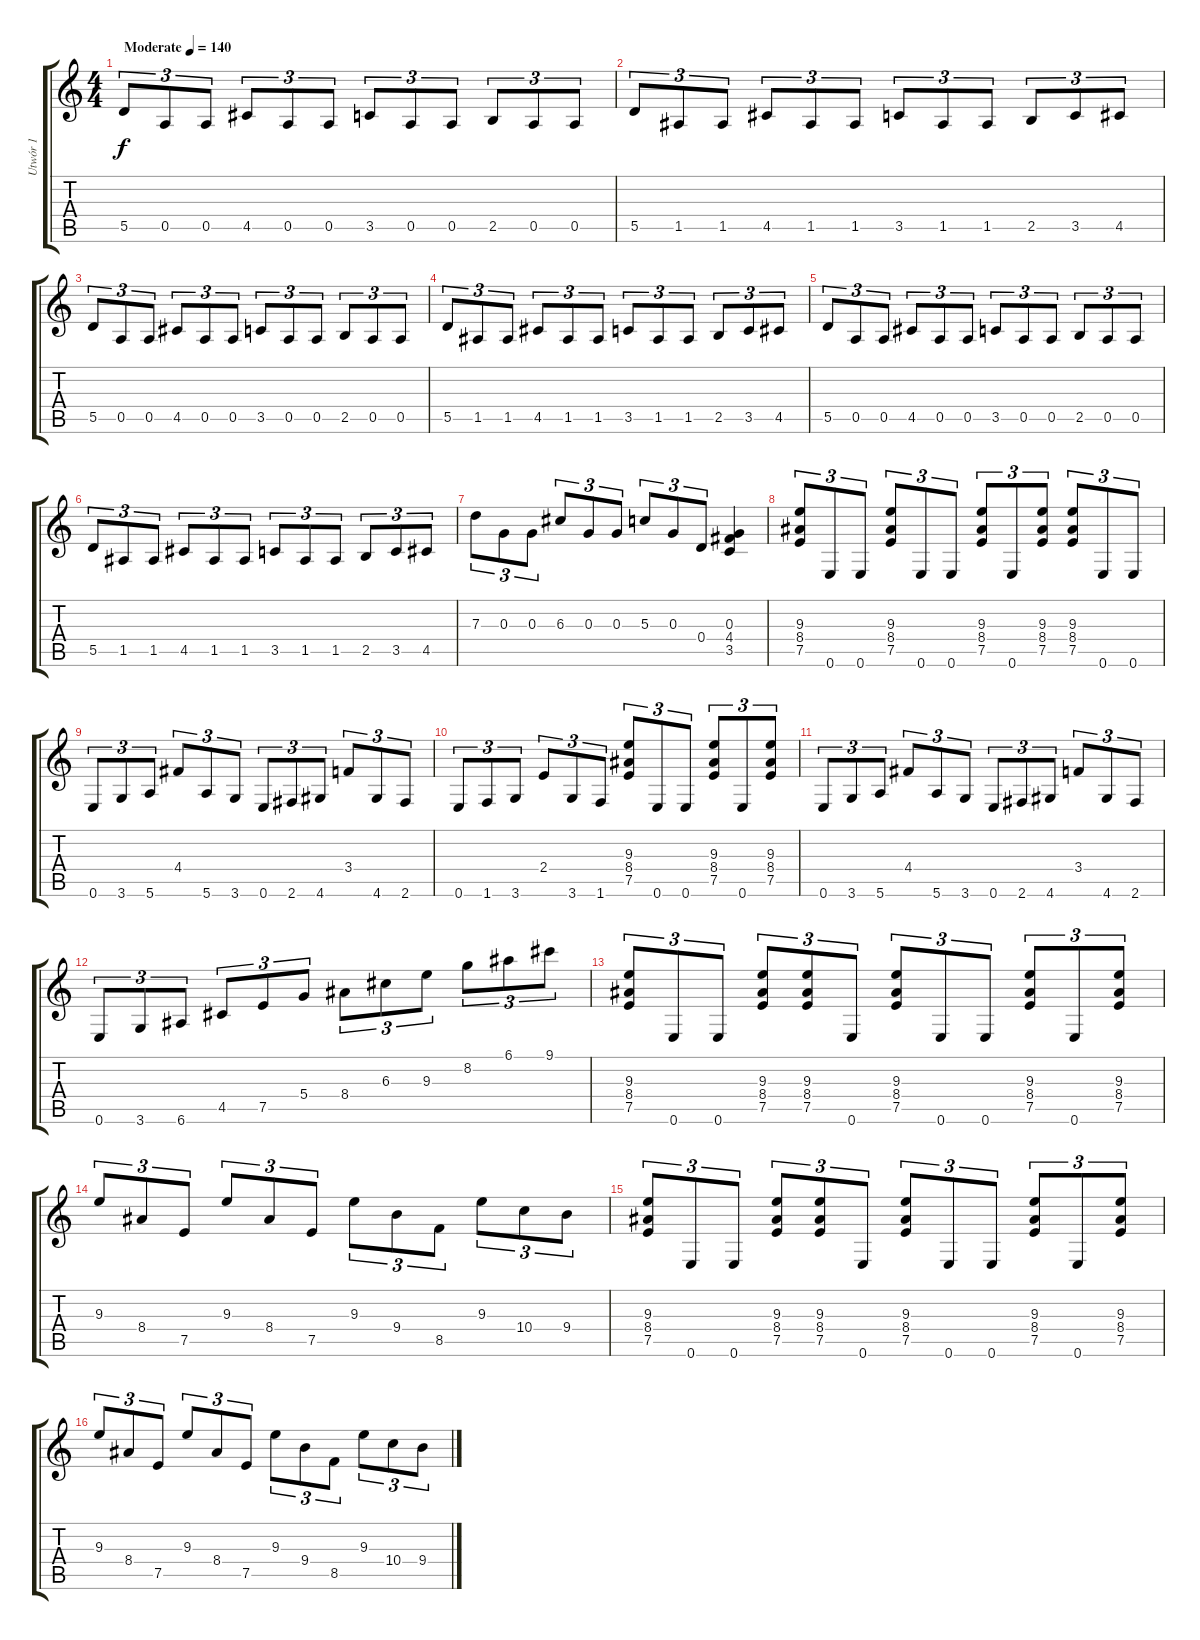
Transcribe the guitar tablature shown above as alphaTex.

\track ("Utwór 1" "Utwór 1") {instrument distortionguitar}
\staff {score tabs}
\tuning (E4 B3 G3 D3 A2 E2) {hide}
\ts (4 4)
\tempo (140 "Moderate")
\clef g2
\ks c
5.5.8{tu (3 2) dy f instrument distortionguitar} 0.5.8{tu (3 2)} 0.5.8{tu (3 2)} 4.5.8{tu (3 2)} 0.5.8{tu (3 2)} 0.5.8{tu (3 2)} 3.5.8{tu (3 2)} 0.5.8{tu (3 2)} 0.5.8{tu (3 2)} 2.5.8{tu (3 2)} 0.5.8{tu (3 2)} 0.5.8{tu (3 2)} |
5.5.8{tu (3 2)} 1.5.8{tu (3 2)} 1.5.8{tu (3 2)} 4.5.8{tu (3 2)} 1.5.8{tu (3 2)} 1.5.8{tu (3 2)} 3.5.8{tu (3 2)} 1.5.8{tu (3 2)} 1.5.8{tu (3 2)} 2.5.8{tu (3 2)} 3.5.8{tu (3 2)} 4.5.8{tu (3 2)} |
5.5.8{tu (3 2)} 0.5.8{tu (3 2)} 0.5.8{tu (3 2)} 4.5.8{tu (3 2)} 0.5.8{tu (3 2)} 0.5.8{tu (3 2)} 3.5.8{tu (3 2)} 0.5.8{tu (3 2)} 0.5.8{tu (3 2)} 2.5.8{tu (3 2)} 0.5.8{tu (3 2)} 0.5.8{tu (3 2)} |
5.5.8{tu (3 2)} 1.5.8{tu (3 2)} 1.5.8{tu (3 2)} 4.5.8{tu (3 2)} 1.5.8{tu (3 2)} 1.5.8{tu (3 2)} 3.5.8{tu (3 2)} 1.5.8{tu (3 2)} 1.5.8{tu (3 2)} 2.5.8{tu (3 2)} 3.5.8{tu (3 2)} 4.5.8{tu (3 2)} |
5.5.8{tu (3 2)} 0.5.8{tu (3 2)} 0.5.8{tu (3 2)} 4.5.8{tu (3 2)} 0.5.8{tu (3 2)} 0.5.8{tu (3 2)} 3.5.8{tu (3 2)} 0.5.8{tu (3 2)} 0.5.8{tu (3 2)} 2.5.8{tu (3 2)} 0.5.8{tu (3 2)} 0.5.8{tu (3 2)} |
5.5.8{tu (3 2)} 1.5.8{tu (3 2)} 1.5.8{tu (3 2)} 4.5.8{tu (3 2)} 1.5.8{tu (3 2)} 1.5.8{tu (3 2)} 3.5.8{tu (3 2)} 1.5.8{tu (3 2)} 1.5.8{tu (3 2)} 2.5.8{tu (3 2)} 3.5.8{tu (3 2)} 4.5.8{tu (3 2)} |
7.3.8{tu (3 2)} 0.3.8{tu (3 2)} 0.3.8{tu (3 2)} 6.3.8{tu (3 2)} 0.3.8{tu (3 2)} 0.3.8{tu (3 2)} 5.3.8{tu (3 2)} 0.3.8{tu (3 2)} 0.4.8{tu (3 2)} (0.3 4.4 3.5).4 |
(9.3 8.4 7.5).8{tu (3 2)} 0.6.8{tu (3 2)} 0.6.8{tu (3 2)} (9.3 8.4 7.5).8{tu (3 2)} 0.6.8{tu (3 2)} 0.6.8{tu (3 2)} (9.3 8.4 7.5).8{tu (3 2)} 0.6.8{tu (3 2)} (9.3 8.4 7.5).8{tu (3 2)} (9.3 8.4 7.5).8{tu (3 2)} 0.6.8{tu (3 2)} 0.6.8{tu (3 2)} |
0.6.8{tu (3 2)} 3.6.8{tu (3 2)} 5.6.8{tu (3 2)} 4.4.8{tu (3 2)} 5.6.8{tu (3 2)} 3.6.8{tu (3 2)} 0.6.8{tu (3 2)} 2.6.8{tu (3 2)} 4.6.8{tu (3 2)} 3.4.8{tu (3 2)} 4.6.8{tu (3 2)} 2.6.8{tu (3 2)} |
0.6.8{tu (3 2)} 1.6.8{tu (3 2)} 3.6.8{tu (3 2)} 2.4.8{tu (3 2)} 3.6.8{tu (3 2)} 1.6.8{tu (3 2)} (9.3 8.4 7.5).8{tu (3 2)} 0.6.8{tu (3 2)} 0.6.8{tu (3 2)} (9.3 8.4 7.5).8{tu (3 2)} 0.6.8{tu (3 2)} (9.3 8.4 7.5).8{tu (3 2)} |
0.6.8{tu (3 2)} 3.6.8{tu (3 2)} 5.6.8{tu (3 2)} 4.4.8{tu (3 2)} 5.6.8{tu (3 2)} 3.6.8{tu (3 2)} 0.6.8{tu (3 2)} 2.6.8{tu (3 2)} 4.6.8{tu (3 2)} 3.4.8{tu (3 2)} 4.6.8{tu (3 2)} 2.6.8{tu (3 2)} |
0.6.8{tu (3 2)} 3.6.8{tu (3 2)} 6.6.8{tu (3 2)} 4.5.8{tu (3 2)} 7.5.8{tu (3 2)} 5.4.8{tu (3 2)} 8.4.8{tu (3 2)} 6.3.8{tu (3 2)} 9.3.8{tu (3 2)} 8.2.8{tu (3 2)} 6.1.8{tu (3 2)} 9.1.8{tu (3 2)} |
(9.3 8.4 7.5).8{tu (3 2)} 0.6.8{tu (3 2)} 0.6.8{tu (3 2)} (9.3 8.4 7.5).8{tu (3 2)} (9.3 8.4 7.5).8{tu (3 2)} 0.6.8{tu (3 2)} (9.3 8.4 7.5).8{tu (3 2)} 0.6.8{tu (3 2)} 0.6.8{tu (3 2)} (9.3 8.4 7.5).8{tu (3 2)} 0.6.8{tu (3 2)} (9.3 8.4 7.5).8{tu (3 2)} |
9.3.8{tu (3 2)} 8.4.8{tu (3 2)} 7.5.8{tu (3 2)} 9.3.8{tu (3 2)} 8.4.8{tu (3 2)} 7.5.8{tu (3 2)} 9.3.8{tu (3 2)} 9.4.8{tu (3 2)} 8.5.8{tu (3 2)} 9.3.8{tu (3 2)} 10.4.8{tu (3 2)} 9.4.8{tu (3 2)} |
(9.3 8.4 7.5).8{tu (3 2)} 0.6.8{tu (3 2)} 0.6.8{tu (3 2)} (9.3 8.4 7.5).8{tu (3 2)} (9.3 8.4 7.5).8{tu (3 2)} 0.6.8{tu (3 2)} (9.3 8.4 7.5).8{tu (3 2)} 0.6.8{tu (3 2)} 0.6.8{tu (3 2)} (9.3 8.4 7.5).8{tu (3 2)} 0.6.8{tu (3 2)} (9.3 8.4 7.5).8{tu (3 2)} |
9.3.8{tu (3 2)} 8.4.8{tu (3 2)} 7.5.8{tu (3 2)} 9.3.8{tu (3 2)} 8.4.8{tu (3 2)} 7.5.8{tu (3 2)} 9.3.8{tu (3 2)} 9.4.8{tu (3 2)} 8.5.8{tu (3 2)} 9.3.8{tu (3 2)} 10.4.8{tu (3 2)} 9.4.8{tu (3 2)}
